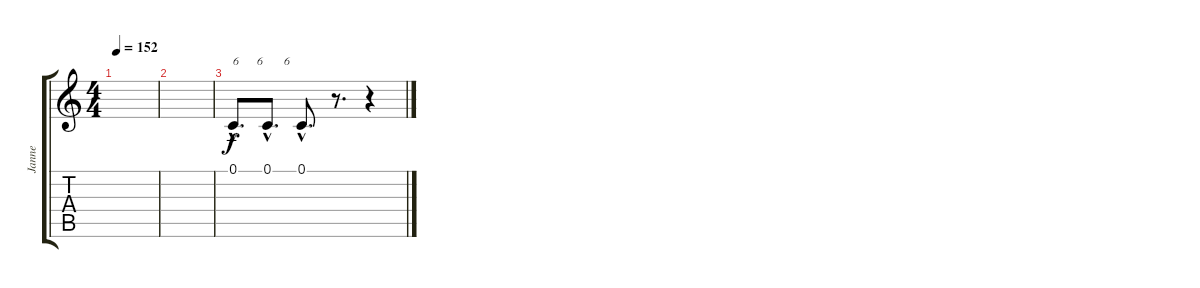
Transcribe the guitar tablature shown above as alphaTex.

\track ("Janne" "Janne") {instrument stringensemble1}
\staff {score tabs}
\tuning (C4 G3 Eb3 Bb2 F2 C2) {hide}
\ts (4 4)
\tempo 152
\clef g2
\ks c
|
|
0.1{hac}.8{d txt "6      6       6" instrument gunshot} 0.1{hac}.8{d} 0.1{hac}.8{d} r.8{d} r.4
